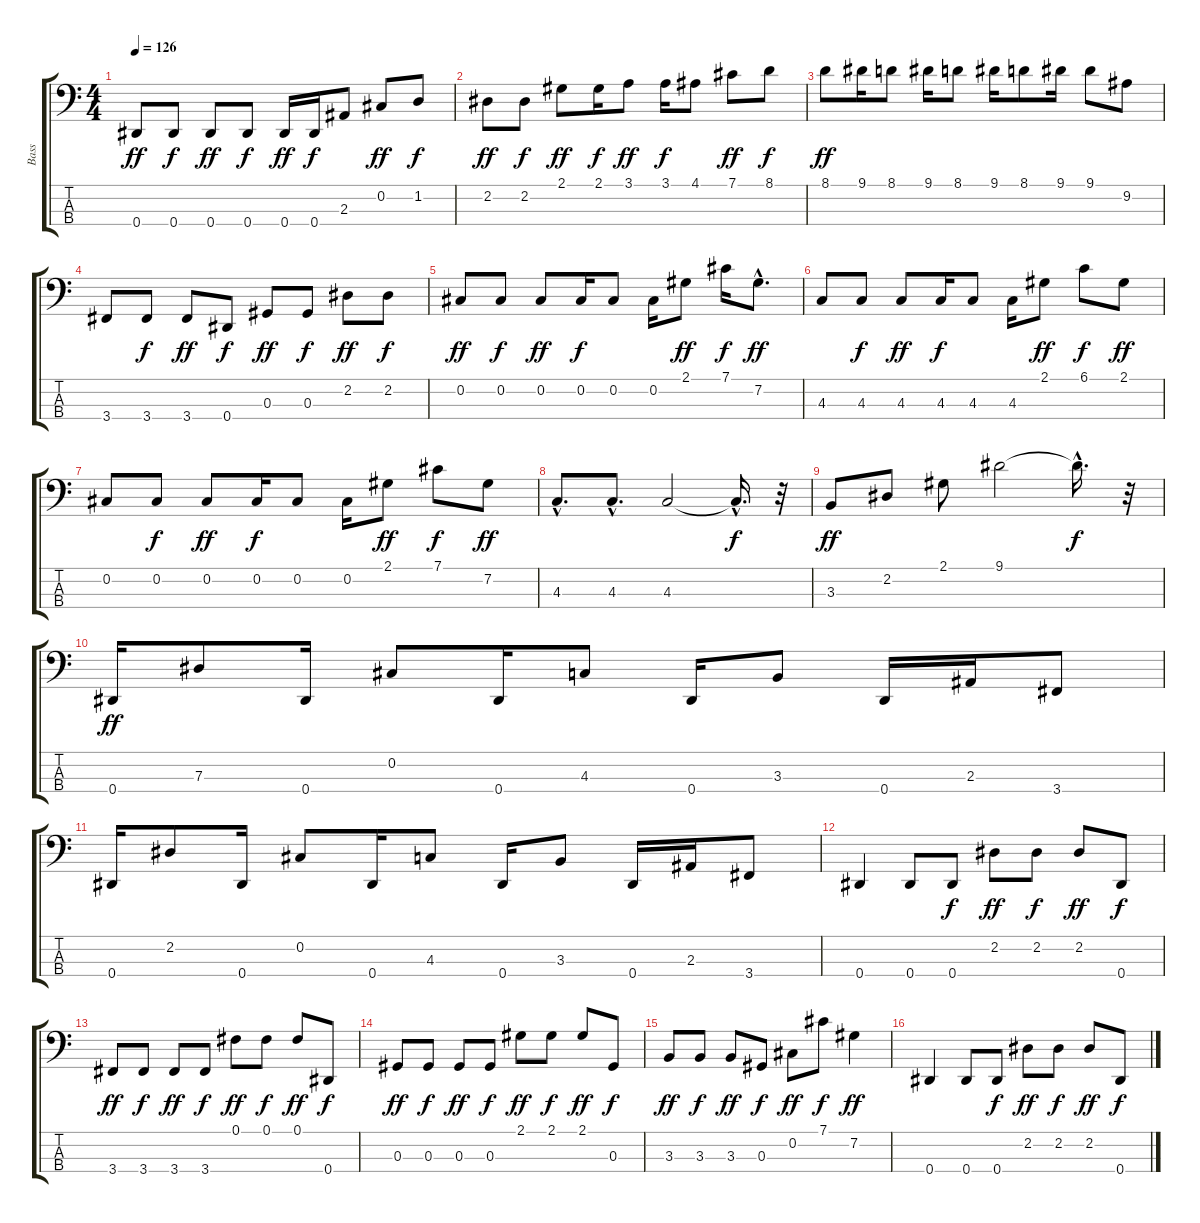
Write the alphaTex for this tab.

\track ("Bass                                " "Bass      ") {instrument electricbassfinger}
\staff {score tabs}
\tuning (Gb2 Db2 Ab1 Eb1) {hide}
\ts (4 4)
\tempo 126
\clef f4
\ks c
0.4.8{dy ff} 0.4.8{dy f} 0.4.8{dy ff} 0.4.8{dy f} 0.4.16{dy ff} 0.4.16{dy f} 2.3.8 0.2.8{dy ff} 1.2.8{dy f} |
2.2.8{dy ff} 2.2.8{dy f} 2.1.8{dy ff} 2.1.16{dy f} 3.1.8{dy ff} 3.1.16{dy f} 4.1.8 7.1.8{dy ff} 8.1.8{dy f} |
8.1.8{dy ff} 9.1.16 8.1.8 9.1.16 8.1.8 9.1.16 8.1.8 9.1.16 9.1.8 9.2.8 |
3.4.8 3.4.8{dy f} 3.4.8{dy ff} 0.4.8{dy f} 0.3.8{dy ff} 0.3.8{dy f} 2.2.8{dy ff} 2.2.8{dy f} |
0.2.8{dy ff} 0.2.8{dy f} 0.2.8{dy ff} 0.2.16{dy f} 0.2.8 0.2.16 2.1.8{dy ff} 7.1.16{dy f} 7.2{hac}.8{d dy ff} |
4.3.8 4.3.8{dy f} 4.3.8{dy ff} 4.3.16{dy f} 4.3.8 4.3.16 2.1.8{dy ff} 6.1.8{dy f} 2.1.8{dy ff} |
0.2.8 0.2.8{dy f} 0.2.8{dy ff} 0.2.16{dy f} 0.2.8 0.2.16 2.1.8{dy ff} 7.1.8{dy f} 7.2.8{dy ff} |
4.3{hac}.8{d} 4.3{hac}.8{d} 4.3.2 4.3{hac t}.16{d dy f} r.32 |
3.3.8{dy ff} 2.2.8 2.1.8 9.1.2 9.1{hac t}.16{d dy f} r.32 |
0.4.16{dy ff} 7.3.8 0.4.16 0.2.8 0.4.16 4.3.8 0.4.16 3.3.8 0.4.16 2.3.16 3.4.8 |
0.4.16 2.2.8 0.4.16 0.2.8 0.4.16 4.3.8 0.4.16 3.3.8 0.4.16 2.3.16 3.4.8 |
0.4.4 0.4.8 0.4.8{dy f} 2.2.8{dy ff} 2.2.8{dy f} 2.2.8{dy ff} 0.4.8{dy f} |
3.4.8{dy ff} 3.4.8{dy f} 3.4.8{dy ff} 3.4.8{dy f} 0.1.8{dy ff} 0.1.8{dy f} 0.1.8{dy ff} 0.4.8{dy f} |
0.3.8{dy ff} 0.3.8{dy f} 0.3.8{dy ff} 0.3.8{dy f} 2.1.8{dy ff} 2.1.8{dy f} 2.1.8{dy ff} 0.3.8{dy f} |
3.3.8{dy ff} 3.3.8{dy f} 3.3.8{dy ff} 0.3.8{dy f} 0.2.8{dy ff} 7.1.8{dy f} 7.2.4{dy ff} |
0.4.4 0.4.8 0.4.8{dy f} 2.2.8{dy ff} 2.2.8{dy f} 2.2.8{dy ff} 0.4.8{dy f}
